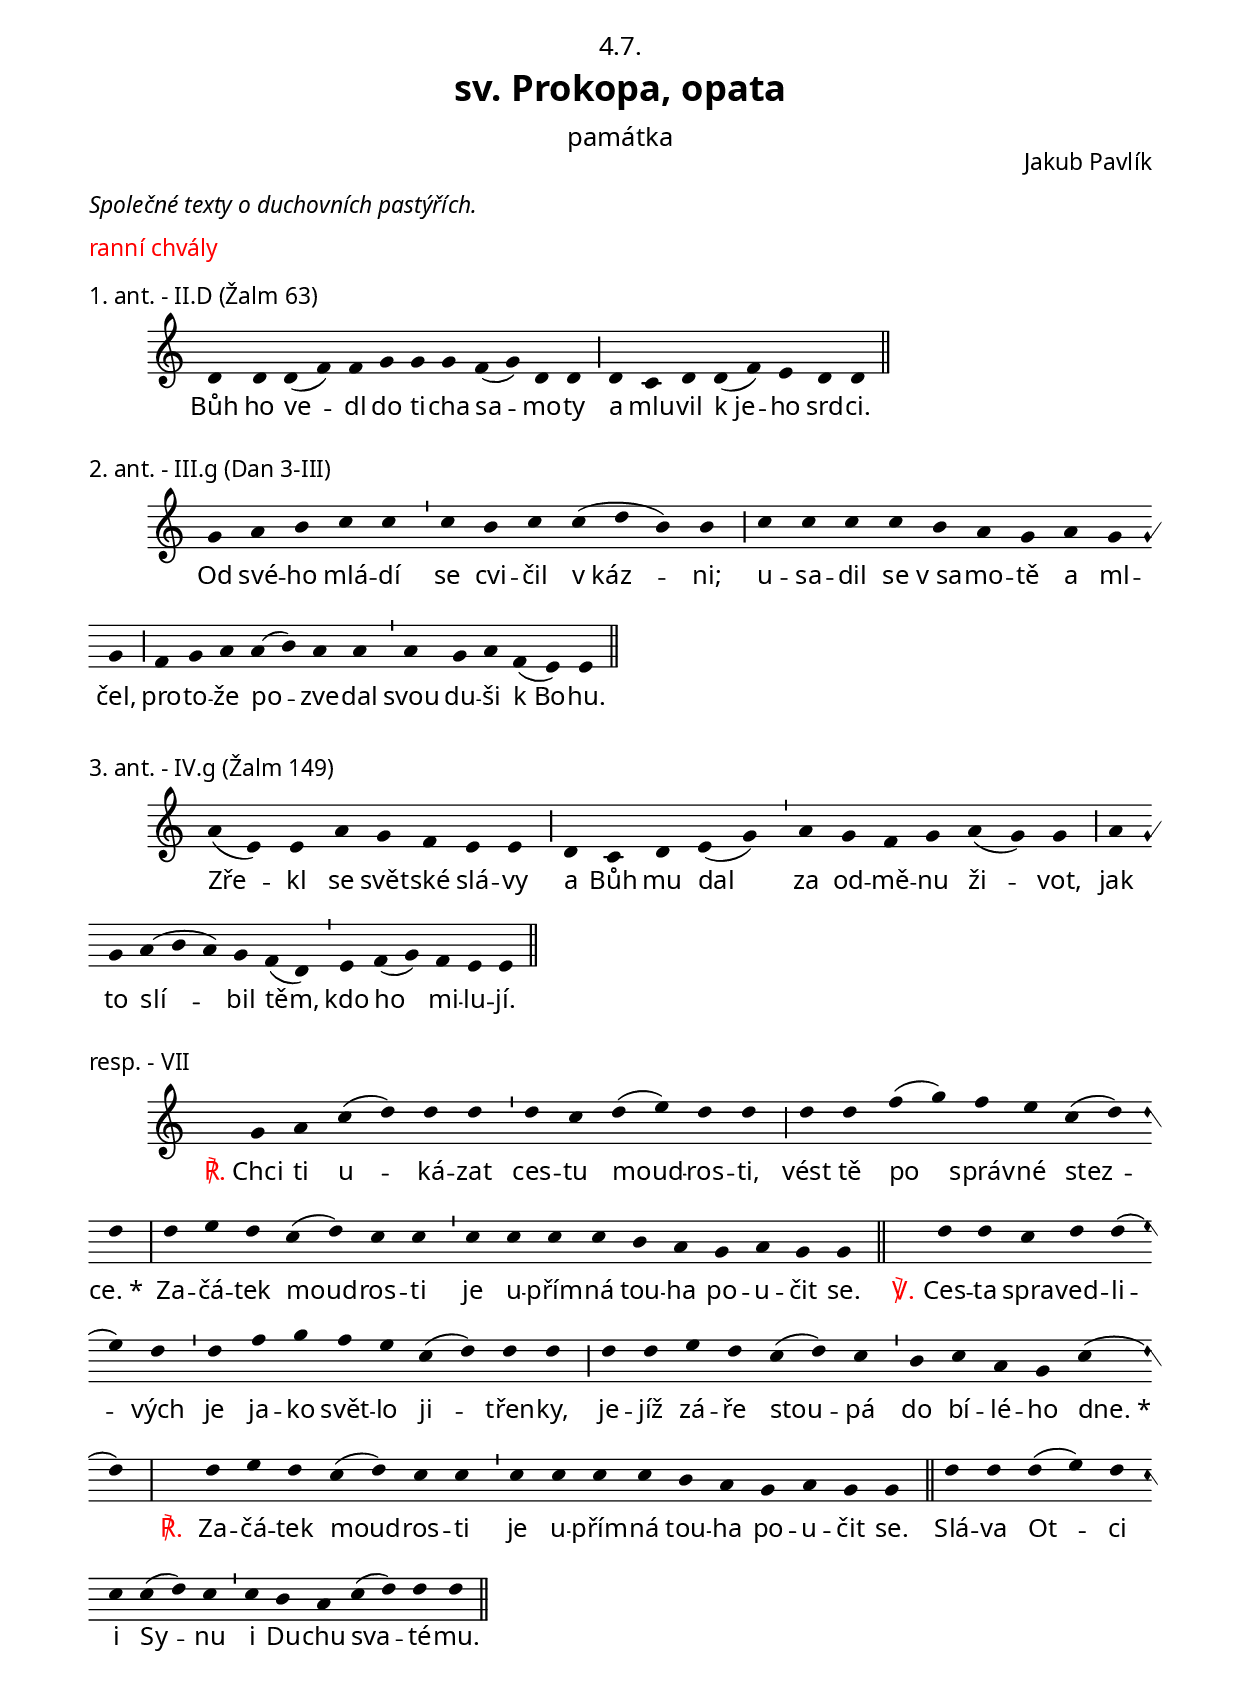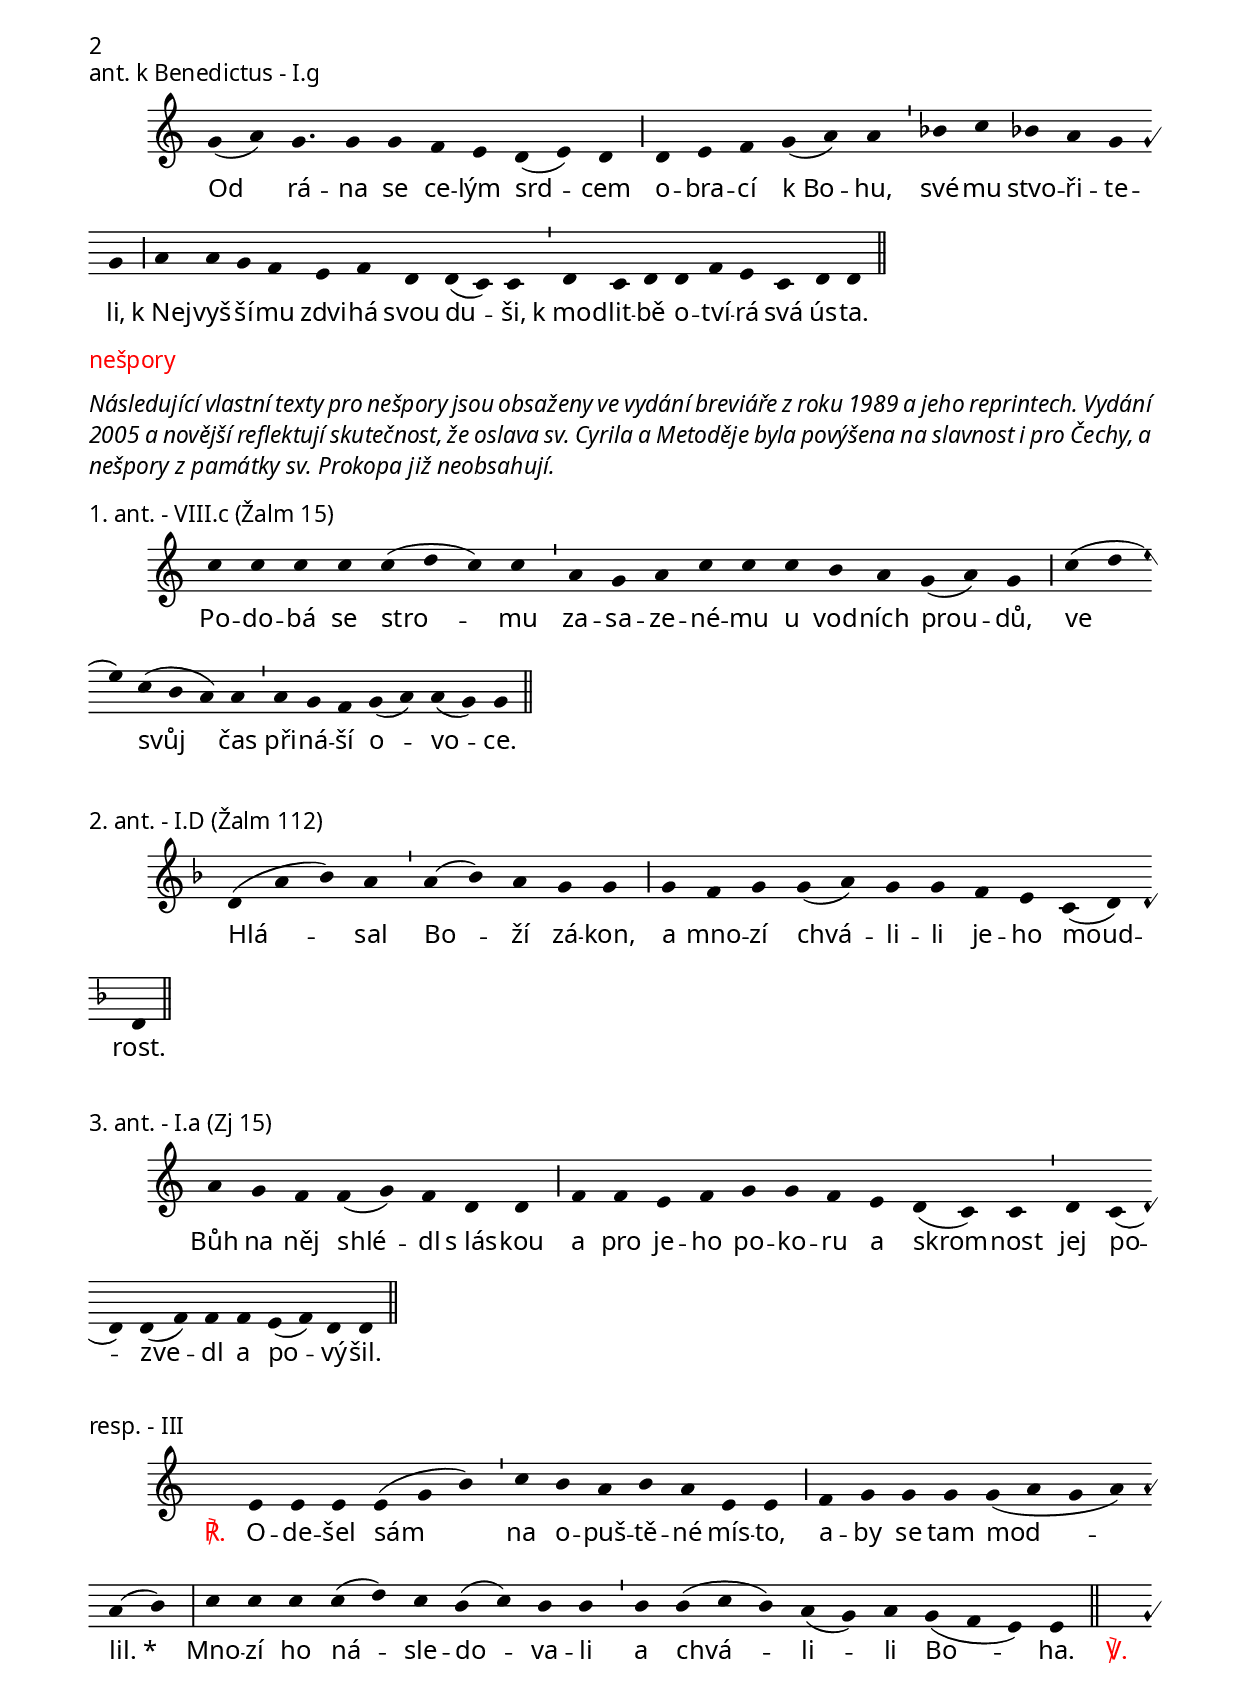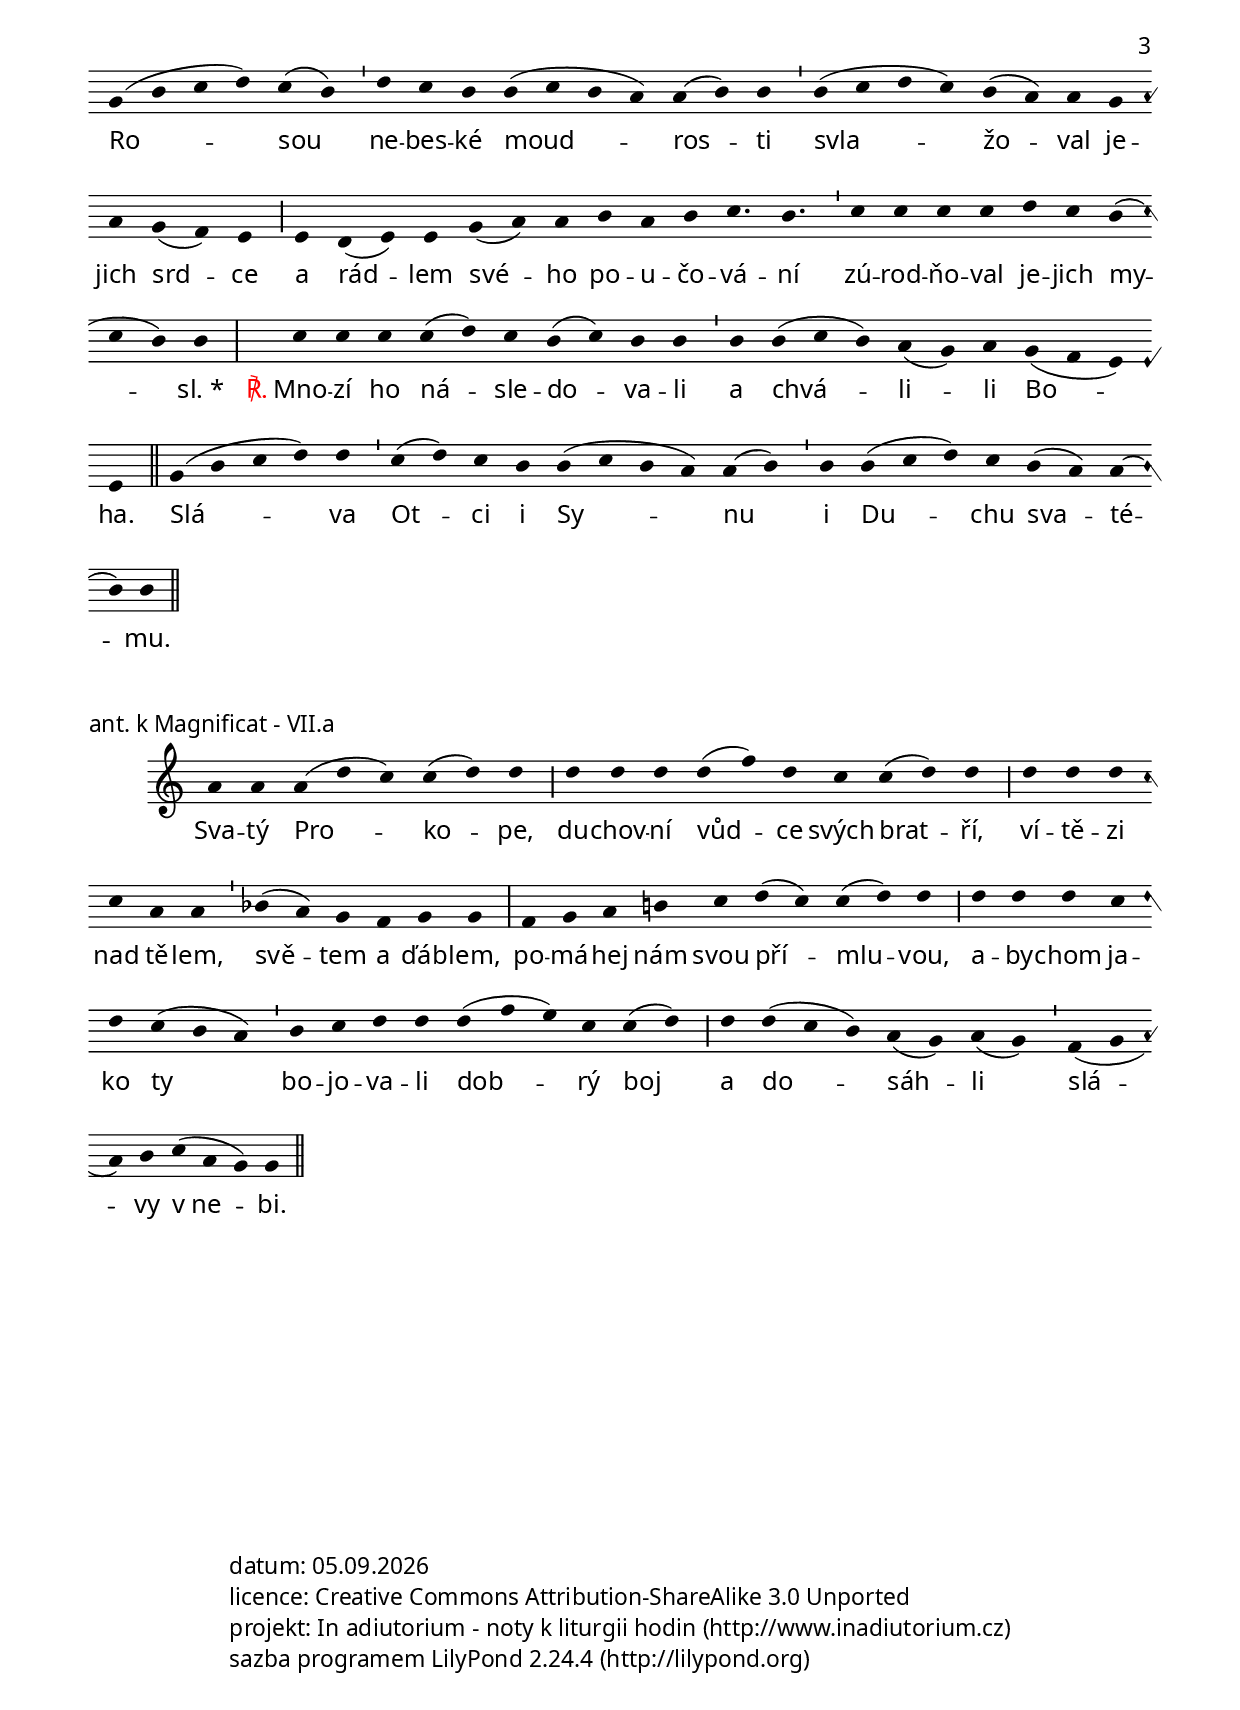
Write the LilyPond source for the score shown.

\version "2.15.37"

\include "../spolecne.ly"
\include "../dilyresponsorii.ly"

\header {
  title = \markup\titleSvatek
            "sv. Prokopa, opata"
            památka
            4.7.
  composer = "Jakub Pavlík"
}

\markup\communia #'(#:pastyr)

\markup {\nadpisHodinka {"ranní chvály"}}

\score {
  \relative c' {
    \choralniRezim
    d4 d d( f) f g g g f( g) d d \barMaior
    d c d d( f) e d d \barFinalis
  }
  \addlyrics {
    Bůh ho ve -- dl do ti -- cha sa -- mo -- ty
    a mlu -- vil k_je -- ho srd -- ci.
  }
  \header {
    quid = "1. ant."
    modus = "II"
    differentia = "D"
    psalmus = "Žalm 63"
    id = "rch-a1"
    piece = \markup {\sestavTitulek}
  }
}

\score {
  \relative c'' {
    \choralniRezim
    g4 a b c c \barMin
    c b c c( d b) b \barMaior
    c c c c b a g a g g \barMaior
    f g a a( b) a a \barMin
    a g a f( e) e \barFinalis
  }
  \addlyrics {
    Od své -- ho mlá -- dí
    se cvi -- čil v_káz -- ni;
    u -- sa -- dil se v_sa -- mo -- tě a ml -- čel,
    pro -- to -- že po -- zve -- dal
    svou du -- ši k_Bo -- hu.
  }
  \header {
    quid = "2. ant."
    modus = "III"
    differentia = "g"
    psalmus = "Dan 3-III"
    id = "rch-a2"
    piece = \markup {\sestavTitulek}
  }
}

\score {
  \relative c'' {
    \choralniRezim
    a4( e) e a g f e e \barMaior
    d c d e( g) \barMin a g f g a( g) g \barMaior
    a g a( b a) g f( d) \barMin e f( g) f e e \barFinalis
  }
  \addlyrics {
    Zře -- kl se svět -- ské slá -- vy
    a Bůh mu dal za od -- mě -- nu ži -- vot,
    jak to slí -- bil těm, kdo ho mi -- lu -- jí.
  }
  \header {
    quid = "3. ant."
    modus = "IV"
    differentia = "g"
    psalmus = "Žalm 149"
    placet = "2 ohledně melismat na _dal_ a _těm_ nevím"
    id = "rch-a3"
    piece = \markup {\sestavTitulek}
  }
}

\score {
  \relative c'' {
    \choralniRezim

    % R
    \neviditelna g
    g4 a c( d) d d \barMin d c d( e) d d \barMaior
    d d f( g) f e c( d) d \barMax
    d e d c( d) c c \barMin c c c c b a g a g g \barFinalis
    % V
    \neviditelna c
    d4 d c d d( e) d \barMin d f g f e c( d) d d \barMaior
    d d e d c( d) c \barMin b c a g c( d) \barMax
    % R
    \neviditelna e
    d e d c( d) c c \barMin c c c c b a g a g g \barFinalis
    % Slava
    d'4 d d( e) d c c( d) c \barMin
    c b a c( d) d d \barFinalis
  }
  \addlyrics {
    \Response Chci ti u -- ká -- zat ces -- tu moud -- ros -- ti,
    vést tě po správ -- né stez -- ce._*
    Za -- čá -- tek moud -- ros -- ti je u -- přím -- ná tou -- ha po -- u -- čit se.
    \Verse Ces -- ta spra -- ved -- li -- vých je ja -- ko svět -- lo ji -- třen -- ky,
    je -- jíž zá -- ře stou -- pá do bí -- lé -- ho dne._*
    \Response Za -- čá -- tek moud -- ros -- ti je u -- přím -- ná tou -- ha po -- u -- čit se.
    \textRespDoxologie
  }
  \header {
    quid = "resp."
    modus = "VII"
    id = "rch-r"
    piece = \markup {\sestavTitulekResp}
  }
}

\score {
  \relative c'' {
    \choralniRezim
    g4( a) g4. g4 g f e d( e) d \barMaior
    d e f g( a) a \barMin bes c bes a g g \barMaior
    a a g f e f d d( c) c \barMin
    d c d d f e c d d \barFinalis
  }
  \addlyrics {
    Od rá -- na se ce -- lým srd -- cem
    o -- bra -- cí k_Bo -- hu, své -- mu stvo -- ři -- te -- li,
    k_Nej -- vyš -- ší -- mu zdvi -- há svou du -- ši,
    k_mod -- lit -- bě o -- tví -- rá svá ús -- ta.
  }
  \header {
    quid = "ant. k Benedictus"
    modus = "I"
    differentia = "g"
    psalmus = ""
    id = "rch-aben"
    piece = \markup {\sestavTitulekBezZalmu}
  }
}

\markup {\nadpisHodinka {"nešpory"}}

\markup\justify\italic{
  Následující vlastní texty pro nešpory jsou obsaženy ve vydání breviáře
  z roku 1989 a jeho reprintech.
  Vydání 2005 a novější reflektují skutečnost, že oslava sv. Cyrila a Metoděje
  byla povýšena na slavnost i pro Čechy, a nešpory z památky sv. Prokopa již
  neobsahují.
}

\score {
  \relative c'' {
    \choralniRezim
    c4 c c c c( d c) c \barMin
    a g a c c c b a g( a) g \barMaior
    c( d e) c( b a) a \barMin
    a g f g( a) a( g) g \barFinalis
  }
  \addlyrics {
    Po -- do -- bá se stro -- mu
    za -- sa -- ze -- né -- mu u vod -- ních prou -- dů,
    ve svůj čas při -- ná -- ší o -- vo -- ce.
  }
  \header {
    quid = "1. ant."
    modus = "VIII"
    differentia = "c"
    psalmus = "Žalm 15"
    status = "zruseno"
    id = "ne-a1"
    piece = \markup {\sestavTitulek}
  }
}

\score {
  \relative c' {
    \choralniRezim
    \key f \major
    d4( a' bes) a \barMin a( bes) a g g \barMaior
    g f g g( a) g g f e c( d) d \barFinalis
  }
  \addlyrics {
    Hlá -- sal Bo -- ží zá -- kon,
    a mno -- zí chvá -- li -- li je -- ho moud -- rost.
  }
  \header {
    quid = "2. ant."
    modus = "I"
    differentia = "D"
    psalmus = "Žalm 112"
    status = "zruseno"
    placet = "3 závěr nic moc"
    id = "ne-a2"
    piece = \markup {\sestavTitulek}
  }
}

\score {
  \relative c'' {
    \choralniRezim
    a4 g f f( g) f d d \barMaior
    f f e f g g f e d( c) c \barMin
    d c( d) d( f) f f e( f) d d \barFinalis
  }
  \addlyrics {
    Bůh na něj shlé -- dl s_lás -- kou
    a pro je -- ho po -- ko -- ru a skrom -- nost
    jej po -- zve -- dl a po -- vý -- šil.
  }
  \header {
    quid = "3. ant."
    modus = "I"
    differentia = "a"
    psalmus = "Zj 15"
    status = "zruseno"
    id = "ne-a3"
    piece = \markup {\sestavTitulek}
  }
}

\score {
  \relative c' {
    \choralniRezim

    % R
    \neviditelna e
    e4 e e e( g b) \barMin c b a b a e e \barMaior
    f g g g g( a g a) a( b) \barMax
    c c c c( d) c b( c) b b \barMin b b( c b) a( g) a g( f e) e \barFinalis
    % V
    \neviditelna g
    g( b c d) c( b) \barMin d c b b( c b a) a( b) b \barMin
    b( c d c) b( a) a g a g( f) e \barMaior
    e d( e) e g( a) a b a b c4. b \barMin
    c4 c c c d c b( c b) b \barMax
    % R
    \neviditelna b
    c c c c( d) c b( c) b b \barMin b b( c b) a( g) a g( f e) e \barFinalis
    % Slava
    g4( b c d) d \barMin c( d) c b b( c b a) a( b) \barMin b b( c d) c b( a) a( b) b \barFinalis
  }
  \addlyrics {
    \Response O -- de -- šel sám na o -- puš -- tě -- né mís -- to,
    a -- by se tam mod -- lil._*
    Mno -- zí ho ná -- sle -- do -- va -- li a chvá -- li -- li Bo -- ha.
    \Verse Ro -- sou ne -- bes -- ké moud -- ros -- ti
    svla -- žo -- val je -- jich srd -- ce
    a rád -- lem své -- ho po -- u -- čo -- vá -- ní
    zú -- rod -- ňo -- val je -- jich my -- sl._*
    \Response Mno -- zí ho ná -- sle -- do -- va -- li a chvá -- li -- li Bo -- ha.
    \textRespDoxologie
  }
  \header {
    quid = "resp."
    modus = "III"
    status = "zruseno"
    placet = "4 opravdu hodně exotické"
    id = "ne-r"
    piece = \markup {\sestavTitulekResp}
  }
}

\score {
  \relative c'' {
    \choralniRezim
    a4 a a( d c) c( d) d \barMaior
    d d d d( f) d c c( d) d \barMaior
    d d d c a a \barMin bes( a) g f g g \barMax
    f g a b! c d( c) c( d) d \barMaior
    d d d c d c( b a) \barMin
    b c d d d( f e) c c( d) \barMaior
    d d( c b) a( g) a( g) \barMin f( g a) b c( a g) g \barFinalis
  }
  \addlyrics {
    Sva -- tý Pro -- ko -- pe,
    du -- chov -- ní vůd -- ce svých brat -- ří,
    ví -- tě -- zi nad tě -- lem, svě -- tem a ďáb -- lem,
    po -- má -- hej nám svou pří -- mlu -- vou,
    a -- by -- chom ja -- ko ty
    bo -- jo -- va -- li dob -- rý boj
    a do -- sáh -- li slá -- vy v_ne -- bi.
  }
  \header {
    quid = "ant. k Magnificat"
    modus = "VII"
    differentia = "a"
    psalmus = ""
    status = "zruseno"
    placet = "zejm. ta stupnice na _pomáhej nám svou přímluvou_ je nelibá"
    id = "ne-amag"
    piece = \markup {\sestavTitulekBezZalmu}
  }
}